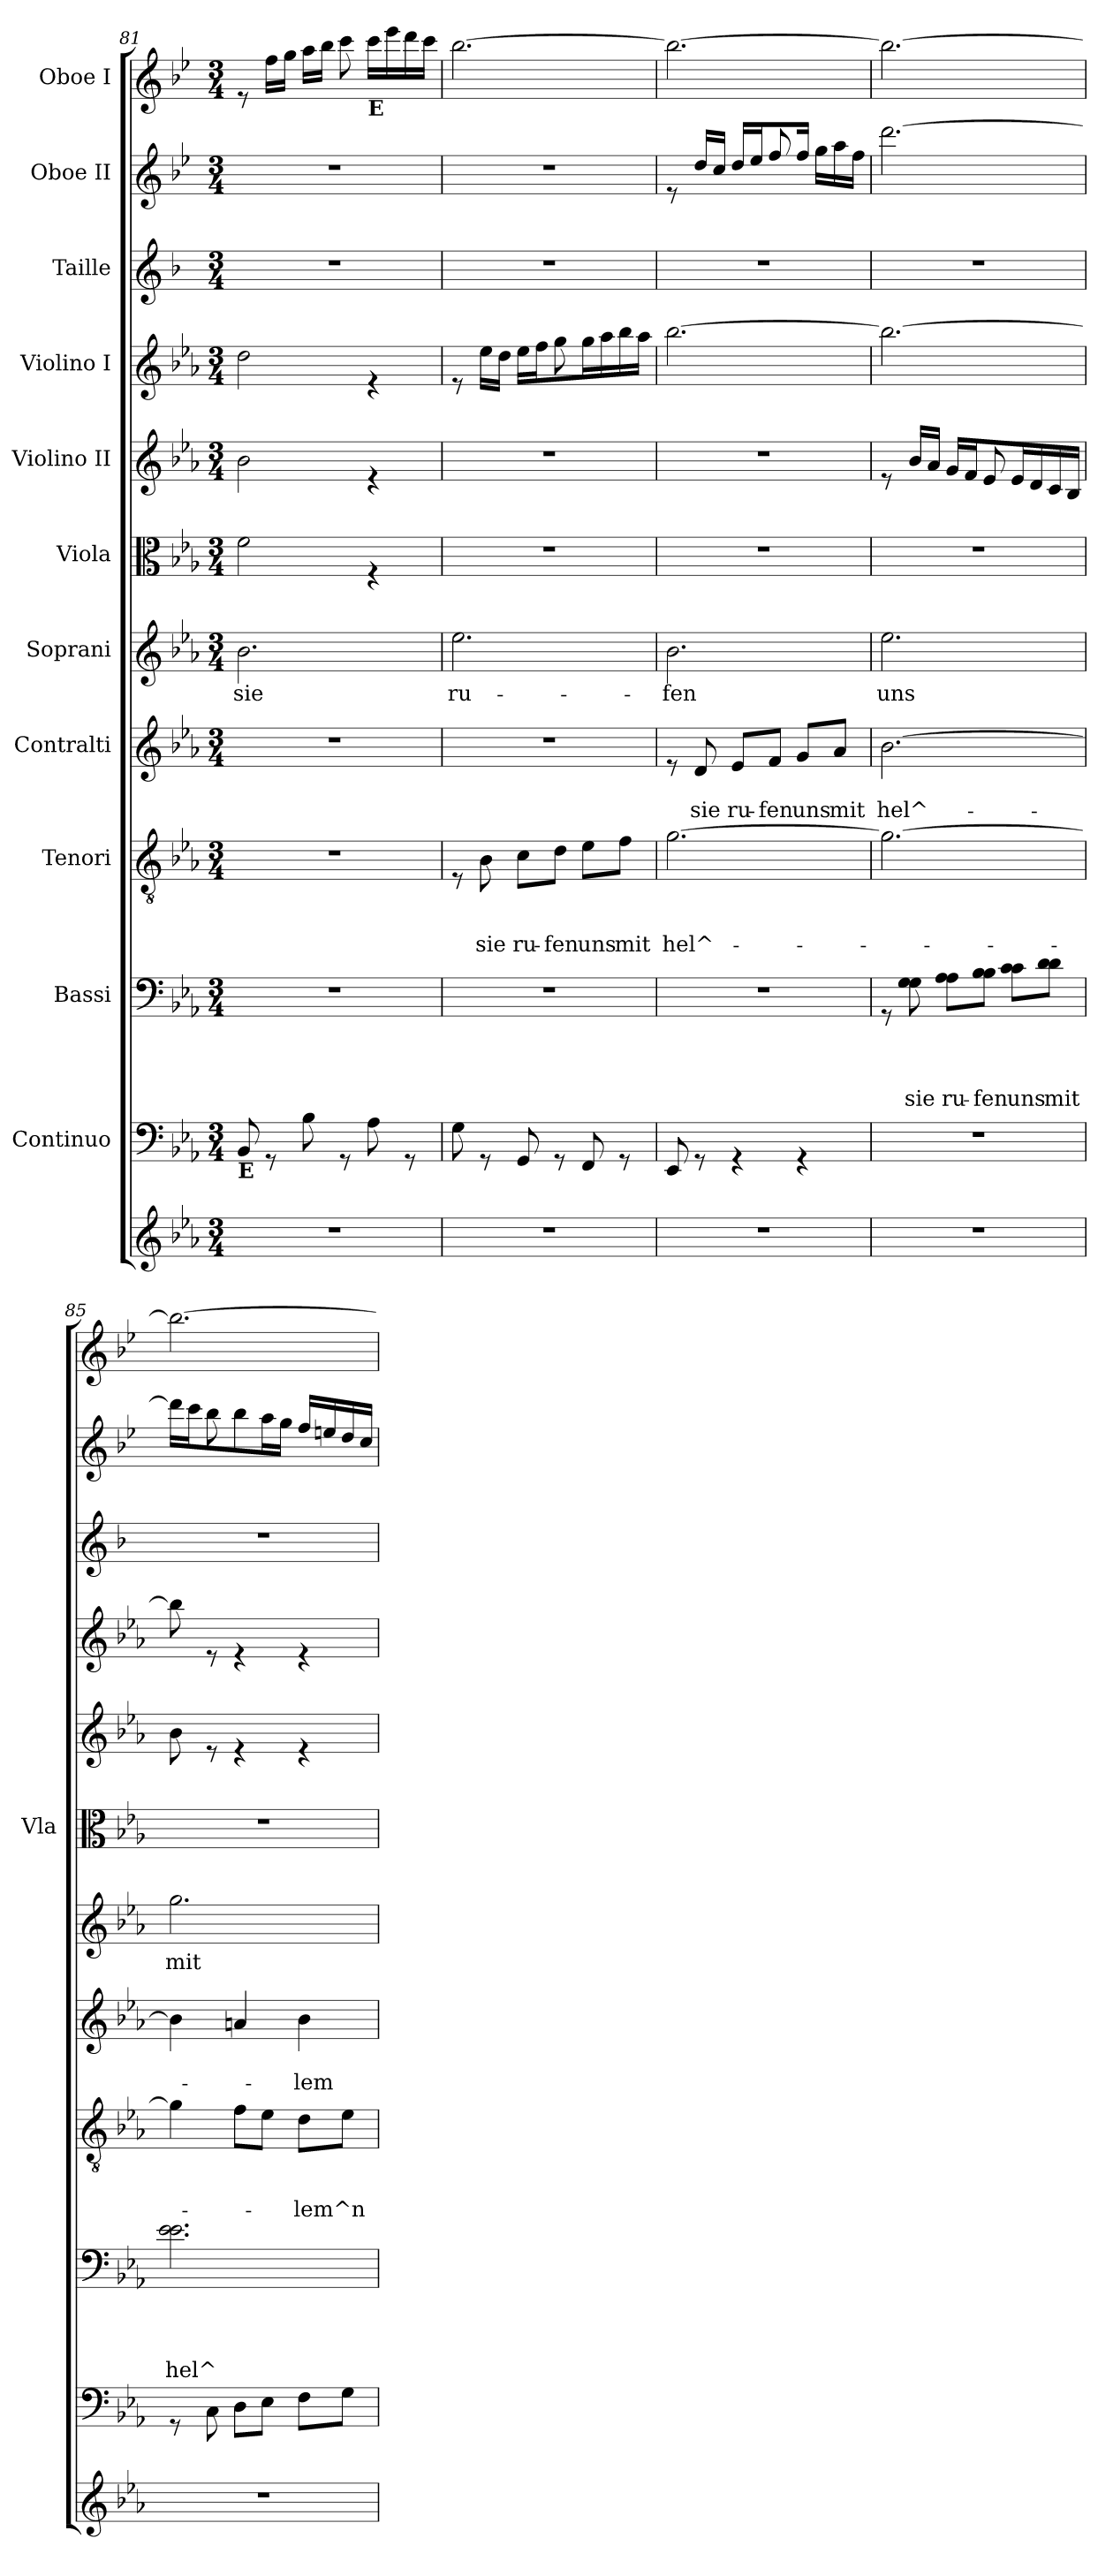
**kern	**kern	**kern	**text	**text	**text	**text	**kern	**text	**text	**text	**kern	**text	**text	**kern	**text	**kern	**kern	**kern	**kern	**kern	**kern
*part12	*part11	*part10	*part10	*part10	*part10	*part10	*part9	*part9	*part9	*part9	*part8	*part8	*part8	*part7	*part7	*part6	*part5	*part4	*part3	*part2	*part1
*staff12	*staff11	*staff10	*staff10	*staff10	*staff10	*staff10	*staff9	*staff9	*staff9	*staff9	*staff8	*staff8	*staff8	*staff7	*staff7	*staff6	*staff5	*staff4	*staff3	*staff2	*staff1
*	*I"Continuo	*I"Bassi	*	*	*	*	*I"Tenori	*	*	*	*I"Contralti	*	*	*I"Soprani	*	*I"Viola	*I"Violino II	*I"Violino I	*I"Taille	*I"Oboe II	*I"Oboe I
*	*	*	*	*	*	*	*	*	*	*	*	*	*	*	*	*I'Vla	*	*	*	*	*
*clefG2	*clefF4	*clefF4	*	*	*	*	*clefGv2	*	*	*	*clefG2	*	*	*clefG2	*	*clefC3	*clefG2	*clefG2	*clefG2	*clefG2	*clefG2
*	*	*	*	*	*	*	*	*	*	*	*	*	*	*	*	*	*	*	*ITrd4c7	*ITrd4c7	*ITrd4c7
*k[b-e-a-]	*k[b-e-a-]	*k[b-e-a-]	*	*	*	*	*k[b-e-a-]	*	*	*	*k[b-e-a-]	*	*	*k[b-e-a-]	*	*k[b-e-a-]	*k[b-e-a-]	*k[b-e-a-]	*k[b-e-]	*k[b-e-a-]	*k[b-e-a-]
*E-:	*E-:	*E-:	*	*	*	*	*E-:	*	*	*	*E-:	*	*	*E-:	*	*E-:	*E-:	*E-:	*B-:	*E-:	*E-:
*M3/4	*M3/4	*M3/4	*	*	*	*	*M3/4	*	*	*	*M3/4	*	*	*M3/4	*	*M3/4	*M3/4	*M3/4	*M3/4	*M3/4	*M3/4
=81	=81	=81	=81	=81	=81	=81	=81	=81	=81	=81	=81	=81	=81	=81	=81	=81	=81	=81	=81	=81	=81
!	!LO:TX:b:B:t=E	!	!	!	!	!	!	!	!	!	!	!	!	!	!	!	!	!	!	!	!
!	!	!	!	!	!	!	!	!	!	!	!	!	!	!	!LO:LY:b	!	!	!	!	!	!
*	*	*	*	*	*	*	*	*	*	*	*	*	*	*	*	*	*	*	*	*	*^
*	*	*	*	*	*	*	*	*	*	*	*	*	*	*	*	*	*	*	*	*	*	*^
2.r	8BB-/	2.r	.	.	.	.	2.r	.	.	.	2.r	.	.	2.b-\	sie	2f\	2b-\	2dd\	2.r	2.r	8re	2ryy	4.ryy
.	8rGG	.	.	.	.	.	.	.	.	.	.	.	.	.	.	.	.	.	.	.	16b-\LL	.	.
.	.	.	.	.	.	.	.	.	.	.	.	.	.	.	.	.	.	.	.	.	16cc\JJ	.	.
.	8B-\	.	.	.	.	.	.	.	.	.	.	.	.	.	.	.	.	.	.	.	16dd\LL	.	.
.	.	.	.	.	.	.	.	.	.	.	.	.	.	.	.	.	.	.	.	.	16ee-\JJ	.	.
.	8rGG	.	.	.	.	.	.	.	.	.	.	.	.	.	.	.	.	.	.	.	8ryy	.	8ff\
!	!	!	!	!	!	!	!	!	!	!	!	!	!	!	!	!	!	!	!	!	!LO:TX:b:B:t=E	!	!
.	8A-\	.	.	.	.	.	.	.	.	.	.	.	.	.	.	4rF	4re	4re	.	.	4ryy	16ff\LL	4ryy
.	.	.	.	.	.	.	.	.	.	.	.	.	.	.	.	.	.	.	.	.	.	16aa-\	.
.	8rGG	.	.	.	.	.	.	.	.	.	.	.	.	.	.	.	.	.	.	.	.	16gg\	.
.	.	.	.	.	.	.	.	.	.	.	.	.	.	.	.	.	.	.	.	.	.	16ff\JJ	.
*	*	*	*	*	*	*	*	*	*	*	*	*	*	*	*	*	*	*	*	*	*	*v	*v
=82	=82	=82	=82	=82	=82	=82	=82	=82	=82	=82	=82	=82	=82	=82	=82	=82	=82	=82	=82	=82	=82	=82
!	!	!	!	!	!	!	!	!	!	!	!	!	!	!	!LO:LY:b	!	!	!	!	!	!	!
*	*	*	*	*	*	*	*	*	*	*	*	*	*	*	*	*	*	*^	*	*	*v	*v
2.r	8G\	2.r	.	.	.	.	8rE	.	.	.	2.r	.	.	2.ee-\	ru-	2.r	2.r	8re	4.ryy	2.r	2.r	[2.ee-\
!	!	!	!	!	!	!	!	!	!	!LO:LY:b	!	!	!	!	!	!	!	!	!	!	!	!
.	8rGG	.	.	.	.	.	8B-\	.	.	sie	.	.	.	.	.	.	.	16ee-\LL	.	.	.	.
.	.	.	.	.	.	.	.	.	.	.	.	.	.	.	.	.	.	16dd\JJ	.	.	.	.
!	!	!	!	!	!	!	!	!	!	!LO:LY:b	!	!	!	!	!	!	!	!	!	!	!	!
.	8GG/	.	.	.	.	.	8c\L	.	.	ru-	.	.	.	.	.	.	.	16ee-\LL	.	.	.	.
.	.	.	.	.	.	.	.	.	.	.	.	.	.	.	.	.	.	16ff\	.	.	.	.
!	!	!	!	!	!	!	!	!	!	!LO:LY:b	!	!	!	!	!	!	!	!	!	!	!	!
.	8rGG	.	.	.	.	.	8d\J	.	.	-fen	.	.	.	.	.	.	.	8ryy	8gg\	.	.	.
!	!	!	!	!	!	!	!	!	!	!LO:LY:b	!	!	!	!	!	!	!	!	!	!	!	!
.	8FF/	.	.	.	.	.	8e-\L	.	.	uns	.	.	.	.	.	.	.	16gg\	4ryy	.	.	.
.	.	.	.	.	.	.	.	.	.	.	.	.	.	.	.	.	.	16aa-\	.	.	.	.
!	!	!	!	!	!	!	!	!	!	!LO:LY:b	!	!	!	!	!	!	!	!	!	!	!	!
.	8rGG	.	.	.	.	.	8f\J	.	.	mit	.	.	.	.	.	.	.	16bb-\	.	.	.	.
.	.	.	.	.	.	.	.	.	.	.	.	.	.	.	.	.	.	16aa-\JJ	.	.	.	.
*	*	*	*	*	*	*	*	*	*	*	*	*	*	*	*	*	*	*v	*v	*	*	*
=83	=83	=83	=83	=83	=83	=83	=83	=83	=83	=83	=83	=83	=83	=83	=83	=83	=83	=83	=83	=83	=83
!	!	!	!	!	!	!	!	!	!	!LO:LY:b	!	!	!	!	!LO:LY:b	!	!	!	!	!	!
*	*	*	*	*	*	*	*	*	*	*	*	*	*	*	*	*	*	*	*	*^	*
2.r	8EE-/	2.r	.	.	.	.	[>2.g\	.	.	hel^-	8re	.	.	2.b-\	-fen	2.r	2.r	[2.bb-\	2.r	8re	4.ryy	2.ee-\_
!	!	!	!	!	!	!	!	!	!	!	!	!	!LO:LY:b	!	!	!	!	!	!	!	!	!
.	8rGG	.	.	.	.	.	.	.	.	.	8d/	.	sie	.	.	.	.	.	.	16g/LL	.	.
.	.	.	.	.	.	.	.	.	.	.	.	.	.	.	.	.	.	.	.	16f/JJ	.	.
!	!	!	!	!	!	!	!	!	!	!	!	!	!LO:LY:b	!	!	!	!	!	!	!	!	!
.	4rGG	.	.	.	.	.	.	.	.	.	8e-/L	.	ru-	.	.	.	.	.	.	16g/LL	.	.
.	.	.	.	.	.	.	.	.	.	.	.	.	.	.	.	.	.	.	.	16a-/	.	.
!	!	!	!	!	!	!	!	!	!	!	!	!	!LO:LY:b	!	!	!	!	!	!	!	!	!
.	.	.	.	.	.	.	.	.	.	.	8f/J	.	-fen	.	.	.	.	.	.	8ryy	8b-/	.
!	!	!	!	!	!	!	!	!	!	!	!	!	!LO:LY:b	!	!	!	!	!	!	!	!	!
.	4rGG	.	.	.	.	.	.	.	.	.	8g/L	.	uns	.	.	.	.	.	.	16b-/JJ	16ryy	.
.	.	.	.	.	.	.	.	.	.	.	.	.	.	.	.	.	.	.	.	8.ryy	16cc\LL	.
!	!	!	!	!	!	!	!	!	!	!	!	!	!LO:LY:b	!	!	!	!	!	!	!	!	!
.	.	.	.	.	.	.	.	.	.	.	8a-/J	.	mit	.	.	.	.	.	.	.	16dd\	.
.	.	.	.	.	.	.	.	.	.	.	.	.	.	.	.	.	.	.	.	.	16b-\JJ	.
!!LO:LB:g=z
=84	=84	=84	=84	=84	=84	=84	=84	=84	=84	=84	=84	=84	=84	=84	=84	=84	=84	=84	=84	=84	=84	=84
!	!	!	!	!	!	!	!	!	!	!	!	!	!LO:LY:b	!	!LO:LY:b	!	!	!	!	!	!	!
*	*	*	*	*	*	*	*	*	*	*	*	*	*	*	*	*	*^	*	*	*v	*v	*
2.r	2.r	8rGG	.	.	.	.	2.g\_	.	.	.	[>2.b-\	.	hel^-	2.ee-\	uns	2.r	8re	4.ryy	2.bb-\_	2.r	[>2.gg\	2.ee-\_
!	!	!	!	!	!	!LO:LY:b	!	!	!	!	!	!	!	!	!	!	!	!	!	!	!	!
.	.	8G\ 8G\	.	.	.	sie	.	.	.	.	.	.	.	.	.	.	16b-/LL	.	.	.	.	.
.	.	.	.	.	.	.	.	.	.	.	.	.	.	.	.	.	16a-/JJ	.	.	.	.	.
!	!	!	!	!	!	!LO:LY:b	!	!	!	!	!	!	!	!	!	!	!	!	!	!	!	!
.	.	8A-\ 8A-\L	.	.	.	ru-	.	.	.	.	.	.	.	.	.	.	16g/LL	.	.	.	.	.
.	.	.	.	.	.	.	.	.	.	.	.	.	.	.	.	.	16f/	.	.	.	.	.
!	!	!	!	!	!	!LO:LY:b	!	!	!	!	!	!	!	!	!	!	!	!	!	!	!	!
.	.	8B-\ 8B-\J	.	.	.	-fen	.	.	.	.	.	.	.	.	.	.	8ryy	8e-/	.	.	.	.
!	!	!	!	!	!	!LO:LY:b	!	!	!	!	!	!	!	!	!	!	!	!	!	!	!	!
.	.	8c\ 8c\L	.	.	.	uns	.	.	.	.	.	.	.	.	.	.	16e-/	4ryy	.	.	.	.
.	.	.	.	.	.	.	.	.	.	.	.	.	.	.	.	.	16d/	.	.	.	.	.
!	!	!	!	!	!	!LO:LY:b	!	!	!	!	!	!	!	!	!	!	!	!	!	!	!	!
.	.	8d\ 8d\J	.	.	.	mit	.	.	.	.	.	.	.	.	.	.	16c/	.	.	.	.	.
.	.	.	.	.	.	.	.	.	.	.	.	.	.	.	.	.	16B-/JJ	.	.	.	.	.
*	*	*	*	*	*	*	*	*	*	*	*	*	*	*	*	*	*v	*v	*	*	*	*
!!LO:PB:g=z
=85	=85	=85	=85	=85	=85	=85	=85	=85	=85	=85	=85	=85	=85	=85	=85	=85	=85	=85	=85	=85	=85
!	!	!	!	!	!	!LO:LY:b	!	!	!	!	!	!	!	!	!LO:LY:b	!	!	!	!	!	!
*	*	*	*	*	*	*	*	*	*	*	*	*	*	*	*	*	*	*	*	*^	*
2.r	8rGG	2.e-\ 2.e-\	.	.	.	hel^-	4g\]	.	.	.	4b-\]	.	.	2.gg\	mit	2.r	8b-\	8bb-\]	2.r	16gg\LL]	8ryy	2.ee-\_
.	.	.	.	.	.	.	.	.	.	.	.	.	.	.	.	.	.	.	.	16ff\J	.	.
.	8C\	.	.	.	.	.	.	.	.	.	.	.	.	.	.	.	8re	8re	.	8ryy	8ee-\	.
.	8D\L	.	.	.	.	.	8f\L	.	.	.	4an/	.	.	.	.	.	4re	4re	.	8ee-\	4ryy	.
.	8E-\J	.	.	.	.	.	8e-\J	.	.	.	.	.	.	.	.	.	.	.	.	16dd\L	.	.
.	.	.	.	.	.	.	.	.	.	.	.	.	.	.	.	.	.	.	.	16cc\JJ	.	.
!	!	!	!	!	!	!	!	!	!	!LO:LY:b	!	!	!LO:LY:b	!	!	!	!	!	!	!	!	!
.	8F\L	.	.	.	.	.	8d\L	.	.	-lem^n	4b-\	.	-lem	.	.	.	4re	4re	.	4ryy	16b-/LL	.
.	.	.	.	.	.	.	.	.	.	.	.	.	.	.	.	.	.	.	.	.	16an/	.
.	8G\J	.	.	.	.	.	8e-\J	.	.	.	.	.	.	.	.	.	.	.	.	.	16g/	.
.	.	.	.	.	.	.	.	.	.	.	.	.	.	.	.	.	.	.	.	.	16f/JJ	.
*	*	*	*	*	*	*	*	*	*	*	*	*	*	*	*	*	*	*	*	*v	*v	*
=	=	=	=	=	=	=	=	=	=	=	=	=	=	=	=	=	=	=	=	=	=
*-	*-	*-	*-	*-	*-	*-	*-	*-	*-	*-	*-	*-	*-	*-	*-	*-	*-	*-	*-	*-	*-
